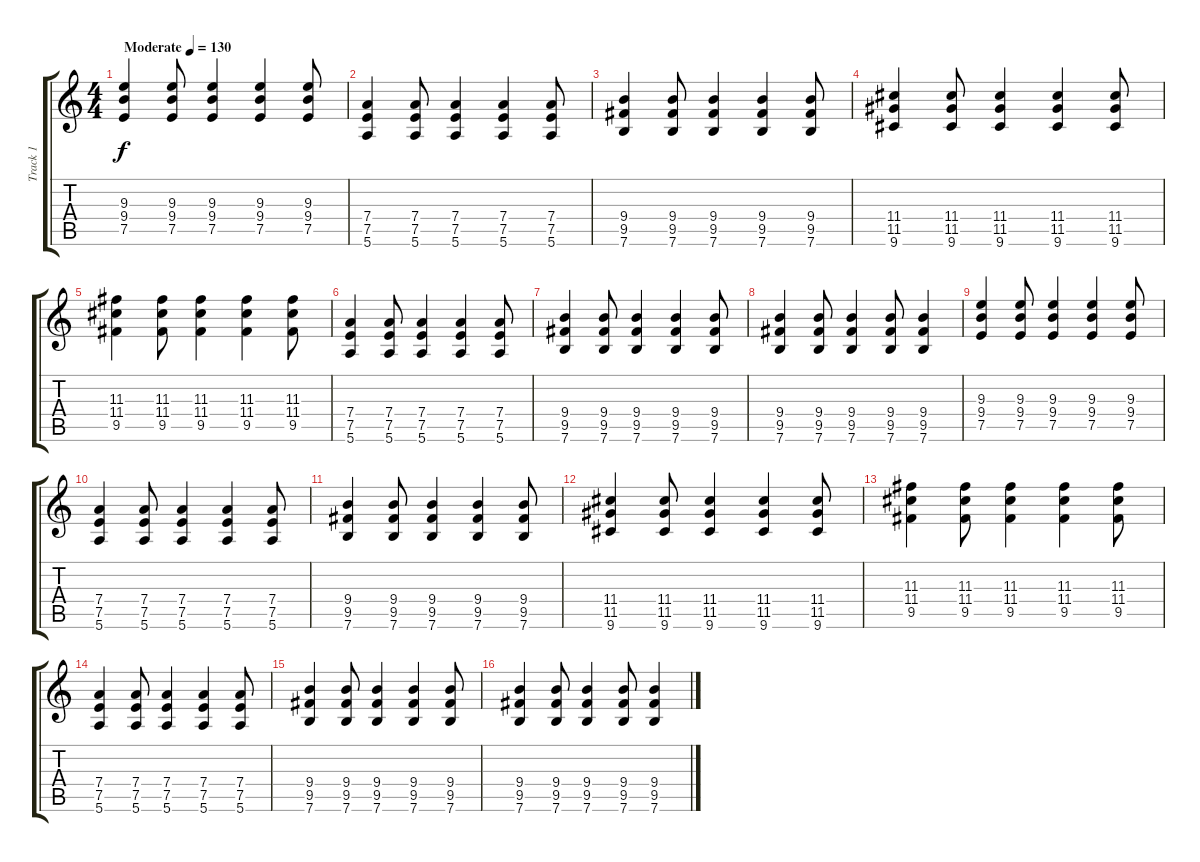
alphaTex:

\track ("Track 1" "Track 1") {instrument acousticguitarsteel}
\staff {score tabs}
\tuning (E4 B3 G3 D3 A2 E2) {hide}
\ts (4 4)
\tempo (130 "Moderate")
\clef g2
\ks c
(9.3 9.4 7.5).4{dy f instrument acousticguitarsteel} (9.3 9.4 7.5).8 (9.3 9.4 7.5).4 (9.3 9.4 7.5).4 (9.3 9.4 7.5).8 |
(7.4 7.5 5.6).4 (7.4 7.5 5.6).8 (7.4 7.5 5.6).4 (7.4 7.5 5.6).4 (7.4 7.5 5.6).8 |
(9.4 9.5 7.6).4 (9.4 9.5 7.6).8 (9.4 9.5 7.6).4 (9.4 9.5 7.6).4 (9.4 9.5 7.6).8 |
(11.4 11.5 9.6).4 (11.4 11.5 9.6).8 (11.4 11.5 9.6).4 (11.4 11.5 9.6).4 (11.4 11.5 9.6).8 |
(11.3 11.4 9.5).4 (11.3 11.4 9.5).8 (11.3 11.4 9.5).4 (11.3 11.4 9.5).4 (11.3 11.4 9.5).8 |
(7.4 7.5 5.6).4 (7.4 7.5 5.6).8 (7.4 7.5 5.6).4 (7.4 7.5 5.6).4 (7.4 7.5 5.6).8 |
(9.4 9.5 7.6).4 (9.4 9.5 7.6).8 (9.4 9.5 7.6).4 (9.4 9.5 7.6).4 (9.4 9.5 7.6).8 |
(9.4 9.5 7.6).4 (9.4 9.5 7.6).8 (9.4 9.5 7.6).4 (9.4 9.5 7.6).8 (9.4 9.5 7.6).4 |
(9.3 9.4 7.5).4 (9.3 9.4 7.5).8 (9.3 9.4 7.5).4 (9.3 9.4 7.5).4 (9.3 9.4 7.5).8 |
(7.4 7.5 5.6).4 (7.4 7.5 5.6).8 (7.4 7.5 5.6).4 (7.4 7.5 5.6).4 (7.4 7.5 5.6).8 |
(9.4 9.5 7.6).4 (9.4 9.5 7.6).8 (9.4 9.5 7.6).4 (9.4 9.5 7.6).4 (9.4 9.5 7.6).8 |
(11.4 11.5 9.6).4 (11.4 11.5 9.6).8 (11.4 11.5 9.6).4 (11.4 11.5 9.6).4 (11.4 11.5 9.6).8 |
(11.3 11.4 9.5).4 (11.3 11.4 9.5).8 (11.3 11.4 9.5).4 (11.3 11.4 9.5).4 (11.3 11.4 9.5).8 |
(7.4 7.5 5.6).4 (7.4 7.5 5.6).8 (7.4 7.5 5.6).4 (7.4 7.5 5.6).4 (7.4 7.5 5.6).8 |
(9.4 9.5 7.6).4 (9.4 9.5 7.6).8 (9.4 9.5 7.6).4 (9.4 9.5 7.6).4 (9.4 9.5 7.6).8 |
(9.4 9.5 7.6).4 (9.4 9.5 7.6).8 (9.4 9.5 7.6).4 (9.4 9.5 7.6).8 (9.4 9.5 7.6).4
